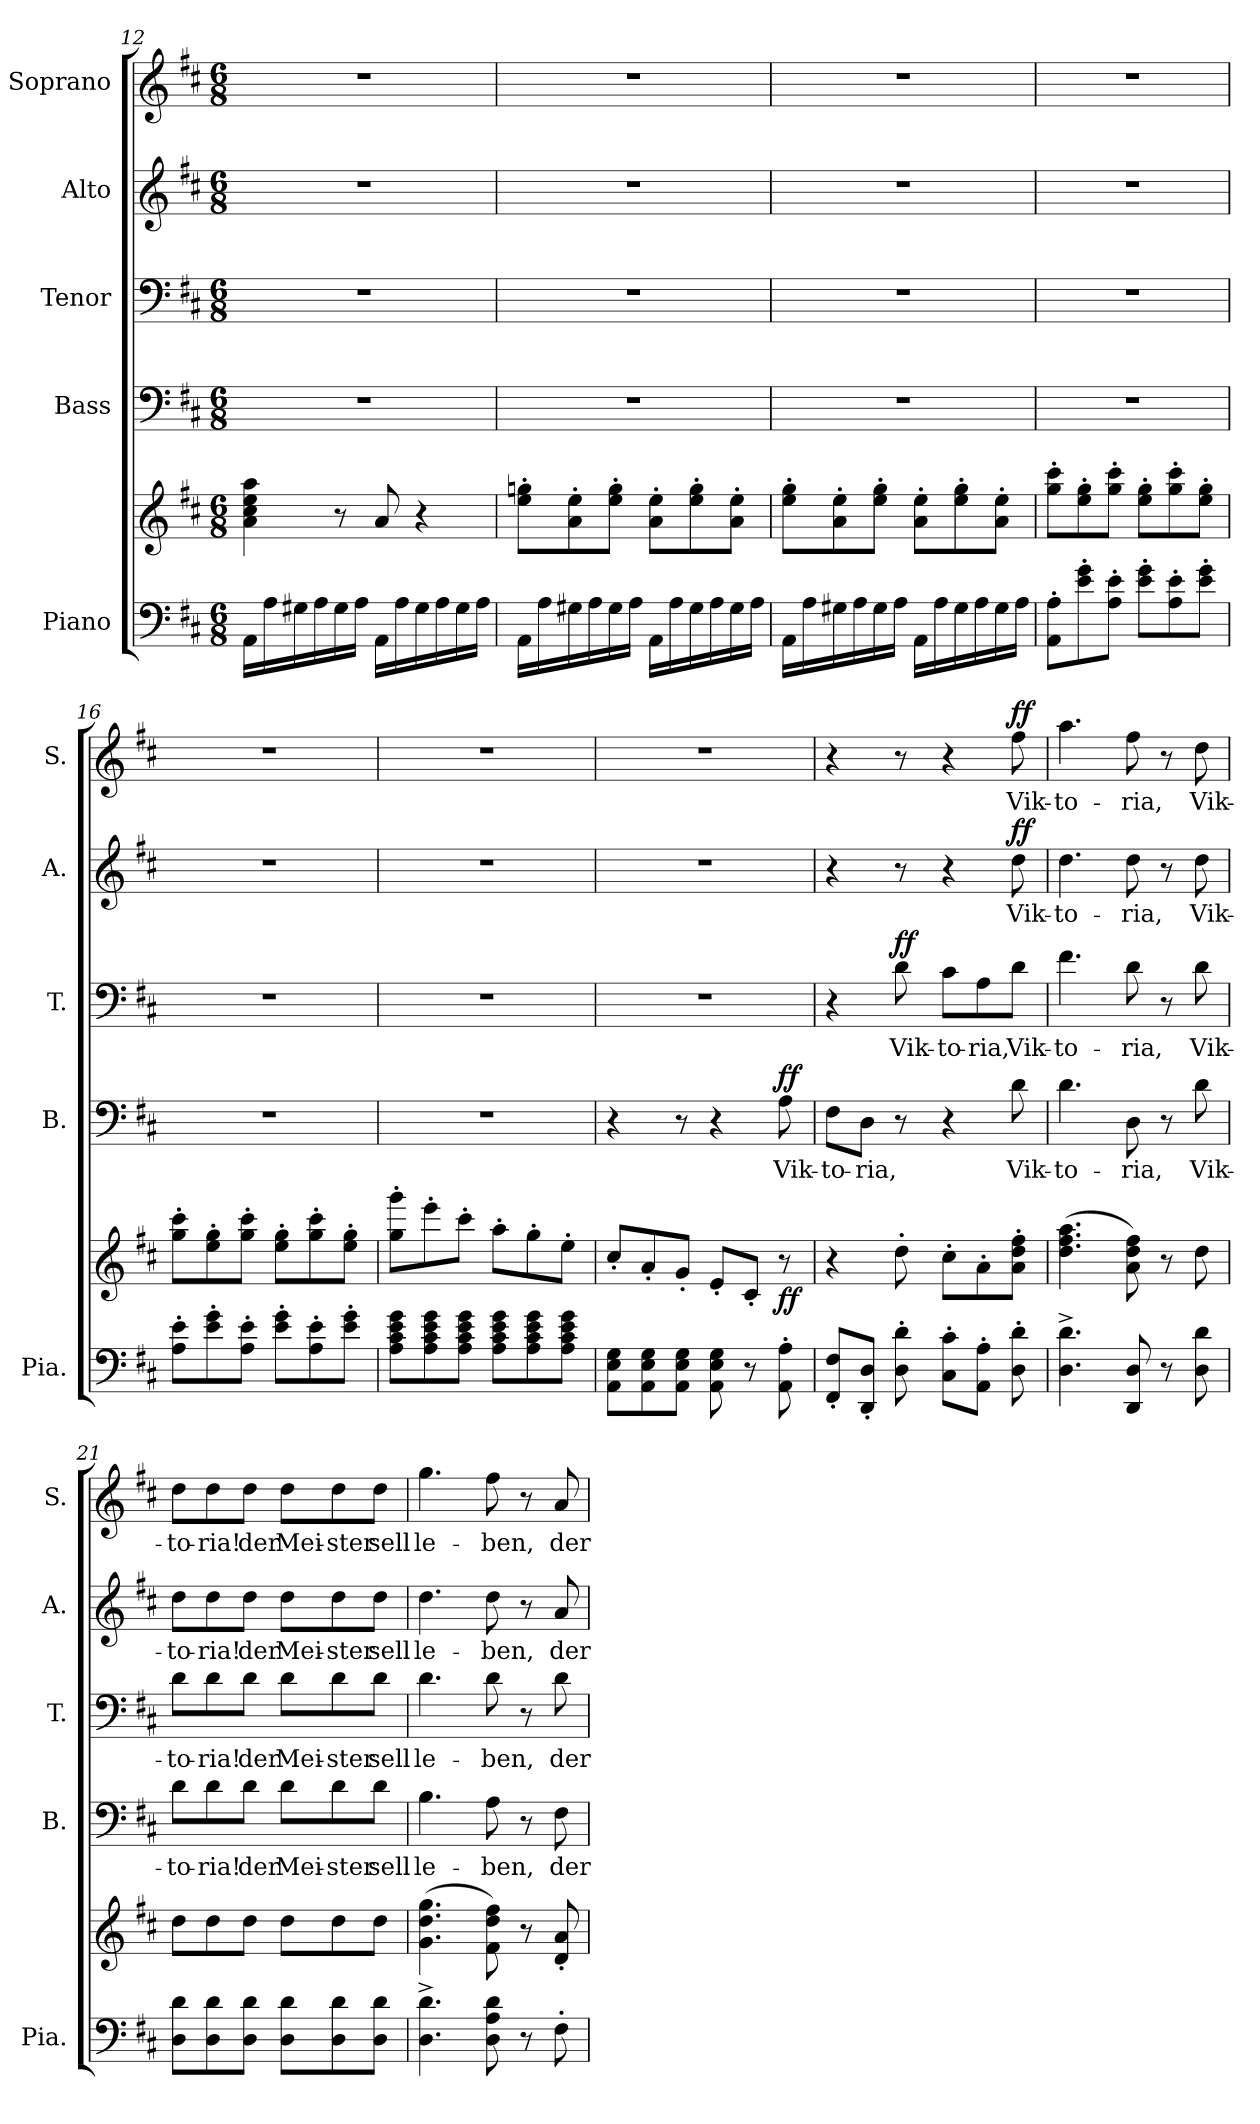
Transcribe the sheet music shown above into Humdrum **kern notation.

**kern	**kern	**dynam	**kern	**text	**dynam	**kern	**text	**dynam	**kern	**text	**dynam	**kern	**text	**dynam
*part5	*part5	*part5	*part4	*part4	*part4	*part3	*part3	*part3	*part2	*part2	*part2	*part1	*part1	*part1
*staff6	*staff5	*staff5/6	*staff4	*staff4	*staff4	*staff3	*staff3	*staff3	*staff2	*staff2	*staff2	*staff1	*staff1	*staff1
*I"Piano	*	*	*I"Bass	*	*	*I"Tenor	*	*	*I"Alto	*	*	*I"Soprano	*	*
*I'Pia.	*	*	*I'B.	*	*	*I'T.	*	*	*I'A.	*	*	*I'S.	*	*
*clefF4	*clefG2	*	*clefF4	*	*	*clefF4	*	*	*clefG2	*	*	*clefG2	*	*
*k[f#c#]	*k[f#c#]	*	*k[f#c#]	*	*	*k[f#c#]	*	*	*k[f#c#]	*	*	*k[f#c#]	*	*
*M6/8	*M6/8	*	*M6/8	*	*	*M6/8	*	*	*M6/8	*	*	*M6/8	*	*
=12	=12	=12	=12	=12	=12	=12	=12	=12	=12	=12	=12	=12	=12	=12
16AA\LL	4a\ 4cc#\ 4ee\ 4aa\	.	2.r	.	.	2.r	.	.	2.r	.	.	2.r	.	.
16A\	.	.	.	.	.	.	.	.	.	.	.	.	.	.
16G#X\	.	.	.	.	.	.	.	.	.	.	.	.	.	.
16A\	.	.	.	.	.	.	.	.	.	.	.	.	.	.
16G#\	8r	.	.	.	.	.	.	.	.	.	.	.	.	.
16A\JJ	.	.	.	.	.	.	.	.	.	.	.	.	.	.
16AA\LL	8a/	.	.	.	.	.	.	.	.	.	.	.	.	.
16A\	.	.	.	.	.	.	.	.	.	.	.	.	.	.
16G#\	4r	.	.	.	.	.	.	.	.	.	.	.	.	.
16A\	.	.	.	.	.	.	.	.	.	.	.	.	.	.
16G#\	.	.	.	.	.	.	.	.	.	.	.	.	.	.
16A\JJ	.	.	.	.	.	.	.	.	.	.	.	.	.	.
!!LO:LB:g=z
=13	=13	=13	=13	=13	=13	=13	=13	=13	=13	=13	=13	=13	=13	=13
16AA\LL	8ee\' 8ggn\'L	.	2.r	.	.	2.r	.	.	2.r	.	.	2.r	.	.
16A\	.	.	.	.	.	.	.	.	.	.	.	.	.	.
16G#X\	8a\' 8ee\'	.	.	.	.	.	.	.	.	.	.	.	.	.
16A\	.	.	.	.	.	.	.	.	.	.	.	.	.	.
16G#\	8ee\' 8gg\'J	.	.	.	.	.	.	.	.	.	.	.	.	.
16A\JJ	.	.	.	.	.	.	.	.	.	.	.	.	.	.
16AA\LL	8a\' 8ee\'L	.	.	.	.	.	.	.	.	.	.	.	.	.
16A\	.	.	.	.	.	.	.	.	.	.	.	.	.	.
16G#\	8ee\' 8gg\'	.	.	.	.	.	.	.	.	.	.	.	.	.
16A\	.	.	.	.	.	.	.	.	.	.	.	.	.	.
16G#\	8a\' 8ee\'J	.	.	.	.	.	.	.	.	.	.	.	.	.
16A\JJ	.	.	.	.	.	.	.	.	.	.	.	.	.	.
=14	=14	=14	=14	=14	=14	=14	=14	=14	=14	=14	=14	=14	=14	=14
16AA\LL	8ee\' 8gg\'L	.	2.r	.	.	2.r	.	.	2.r	.	.	2.r	.	.
16A\	.	.	.	.	.	.	.	.	.	.	.	.	.	.
16G#X\	8a\' 8ee\'	.	.	.	.	.	.	.	.	.	.	.	.	.
16A\	.	.	.	.	.	.	.	.	.	.	.	.	.	.
16G#\	8ee\' 8gg\'J	.	.	.	.	.	.	.	.	.	.	.	.	.
16A\JJ	.	.	.	.	.	.	.	.	.	.	.	.	.	.
16AA\LL	8a\' 8ee\'L	.	.	.	.	.	.	.	.	.	.	.	.	.
16A\	.	.	.	.	.	.	.	.	.	.	.	.	.	.
16G#\	8ee\' 8gg\'	.	.	.	.	.	.	.	.	.	.	.	.	.
16A\	.	.	.	.	.	.	.	.	.	.	.	.	.	.
16G#\	8a\' 8ee\'J	.	.	.	.	.	.	.	.	.	.	.	.	.
16A\JJ	.	.	.	.	.	.	.	.	.	.	.	.	.	.
=15	=15	=15	=15	=15	=15	=15	=15	=15	=15	=15	=15	=15	=15	=15
8AA\' 8A\'L	8gg\' 8ccc#\'L	.	2.r	.	.	2.r	.	.	2.r	.	.	2.r	.	.
8e\' 8g\'	8ee\' 8gg\'	.	.	.	.	.	.	.	.	.	.	.	.	.
8A\' 8e\'J	8gg\' 8ccc#\'J	.	.	.	.	.	.	.	.	.	.	.	.	.
8e\' 8g\'L	8ee\' 8gg\'L	.	.	.	.	.	.	.	.	.	.	.	.	.
8A\' 8e\'	8gg\' 8ccc#\'	.	.	.	.	.	.	.	.	.	.	.	.	.
8e\' 8g\'J	8ee\' 8gg\'J	.	.	.	.	.	.	.	.	.	.	.	.	.
!!LO:PB:g=z
=16	=16	=16	=16	=16	=16	=16	=16	=16	=16	=16	=16	=16	=16	=16
8A\' 8e\'L	8gg\' 8ccc#\'L	.	2.r	.	.	2.r	.	.	2.r	.	.	2.r	.	.
8e\' 8g\'	8ee\' 8gg\'	.	.	.	.	.	.	.	.	.	.	.	.	.
8A\' 8e\'J	8gg\' 8ccc#\'J	.	.	.	.	.	.	.	.	.	.	.	.	.
8e\' 8g\'L	8ee\' 8gg\'L	.	.	.	.	.	.	.	.	.	.	.	.	.
8A\' 8e\'	8gg\' 8ccc#\'	.	.	.	.	.	.	.	.	.	.	.	.	.
8e\' 8g\'J	8ee\' 8gg\'J	.	.	.	.	.	.	.	.	.	.	.	.	.
=17	=17	=17	=17	=17	=17	=17	=17	=17	=17	=17	=17	=17	=17	=17
8A\ 8c#\ 8e\ 8g\L	8gg\' 8ggg\'L	.	2.r	.	.	2.r	.	.	2.r	.	.	2.r	.	.
8A\ 8c#\ 8e\ 8g\	8eee'\	.	.	.	.	.	.	.	.	.	.	.	.	.
8A\ 8c#\ 8e\ 8g\J	8ccc#'\J	.	.	.	.	.	.	.	.	.	.	.	.	.
8A\ 8c#\ 8e\ 8g\L	8aa'\L	.	.	.	.	.	.	.	.	.	.	.	.	.
8A\ 8c#\ 8e\ 8g\	8gg'\	.	.	.	.	.	.	.	.	.	.	.	.	.
8A\ 8c#\ 8e\ 8g\J	8ee'\J	.	.	.	.	.	.	.	.	.	.	.	.	.
=18	=18	=18	=18	=18	=18	=18	=18	=18	=18	=18	=18	=18	=18	=18
8AA\ 8E\ 8G\L	8cc#'/L	.	4r	.	.	2.r	.	.	2.r	.	.	2.r	.	.
8AA\ 8E\ 8G\	8a'/	.	.	.	.	.	.	.	.	.	.	.	.	.
8AA\ 8E\ 8G\J	8g'/J	.	8r	.	.	.	.	.	.	.	.	.	.	.
8AA\ 8E\ 8G\	8e'/L	.	4r	.	.	.	.	.	.	.	.	.	.	.
8r	8c#'/J	.	.	.	.	.	.	.	.	.	.	.	.	.
!	!	!LO:DY:b	!	!	!LO:DY:a	!	!	!	!	!	!	!	!	!
8AA\' 8A\'	8r	ff	8A\	Vik-	ff	.	.	.	.	.	.	.	.	.
=19	=19	=19	=19	=19	=19	=19	=19	=19	=19	=19	=19	=19	=19	=19
8FF#/' 8F#/'L	4r	.	8F#\L	-to-	.	4r	.	.	4r	.	.	4r	.	.
8DD/' 8D/'J	.	.	8D\J	-ria,	.	.	.	.	.	.	.	.	.	.
!	!	!	!	!	!	!	!	!LO:DY:a	!	!	!	!	!	!
8D\' 8d\'	8dd'\	.	8r	.	.	8d\	Vik-	ff	8r	.	.	8r	.	.
8C#\' 8c#\'L	8cc#'\L	.	4r	.	.	8c#\L	-to-	.	4r	.	.	4r	.	.
8AA\' 8A\'J	8a'\	.	.	.	.	8A\	-ria,	.	.	.	.	.	.	.
!	!	!	!	!	!	!	!	!	!	!	!LO:DY:a	!	!	!LO:DY:a
8D\' 8d\'	8a\' 8dd\' 8ff#\'J	.	8d\	Vik-	.	8d\J	Vik-	.	8dd\	Vik-	ff	8ff#\	Vik-	ff
=20	=20	=20	=20	=20	=20	=20	=20	=20	=20	=20	=20	=20	=20	=20
4.D\^ 4.d\^	(4.dd\ 4.ff#\ 4.aa\	.	4.d\	-to-	.	4.f#\	-to-	.	4.dd\	-to-	.	4.aa\	-to-	.
8DD/ 8D/	8a\ 8dd\ 8ff#\)	.	8D\	-ria,	.	8d\	-ria,	.	8dd\	-ria,	.	8ff#\	-ria,	.
8r	8r	.	8r	.	.	8r	.	.	8r	.	.	8r	.	.
8D\ 8d\	8dd\	.	8d\	Vik-	.	8d\	Vik-	.	8dd\	Vik-	.	8dd\	Vik-	.
!!LO:LB:g=z
=21	=21	=21	=21	=21	=21	=21	=21	=21	=21	=21	=21	=21	=21	=21
8D\ 8d\L	8dd\L	.	8d\L	-to-	.	8d\L	-to-	.	8dd\L	-to-	.	8dd\L	-to-	.
8D\ 8d\	8dd\	.	8d\	-ria!	.	8d\	-ria!	.	8dd\	-ria!	.	8dd\	-ria!	.
8D\ 8d\J	8dd\J	.	8d\J	der	.	8d\J	der	.	8dd\J	der	.	8dd\J	der	.
8D\ 8d\L	8dd\L	.	8d\L	Mei-	.	8d\L	Mei-	.	8dd\L	Mei-	.	8dd\L	Mei-	.
8D\ 8d\	8dd\	.	8d\	-ster	.	8d\	-ster	.	8dd\	-ster	.	8dd\	-ster	.
8D\ 8d\J	8dd\J	.	8d\J	sell	.	8d\J	sell	.	8dd\J	sell	.	8dd\J	sell	.
=22	=22	=22	=22	=22	=22	=22	=22	=22	=22	=22	=22	=22	=22	=22
4.D\^ 4.d\^	(4.g\ 4.dd\ 4.gg\	.	4.B\	-le-	.	4.d\	-le-	.	4.dd\	-le-	.	4.gg\	-le-	.
8D\ 8A\ 8d\	8f#\ 8dd\ 8ff#\)	.	8A\	-ben,	.	8d\	-ben,	.	8dd\	-ben,	.	8ff#\	-ben,	.
8r	8r	.	8r	.	.	8r	.	.	8r	.	.	8r	.	.
8F#'\	8d/' 8a/'	.	8F#\	der	.	8d\	der	.	8a/	der	.	8a/	der	.
=	=	=	=	=	=	=	=	=	=	=	=	=	=	=
*-	*-	*-	*-	*-	*-	*-	*-	*-	*-	*-	*-	*-	*-	*-
